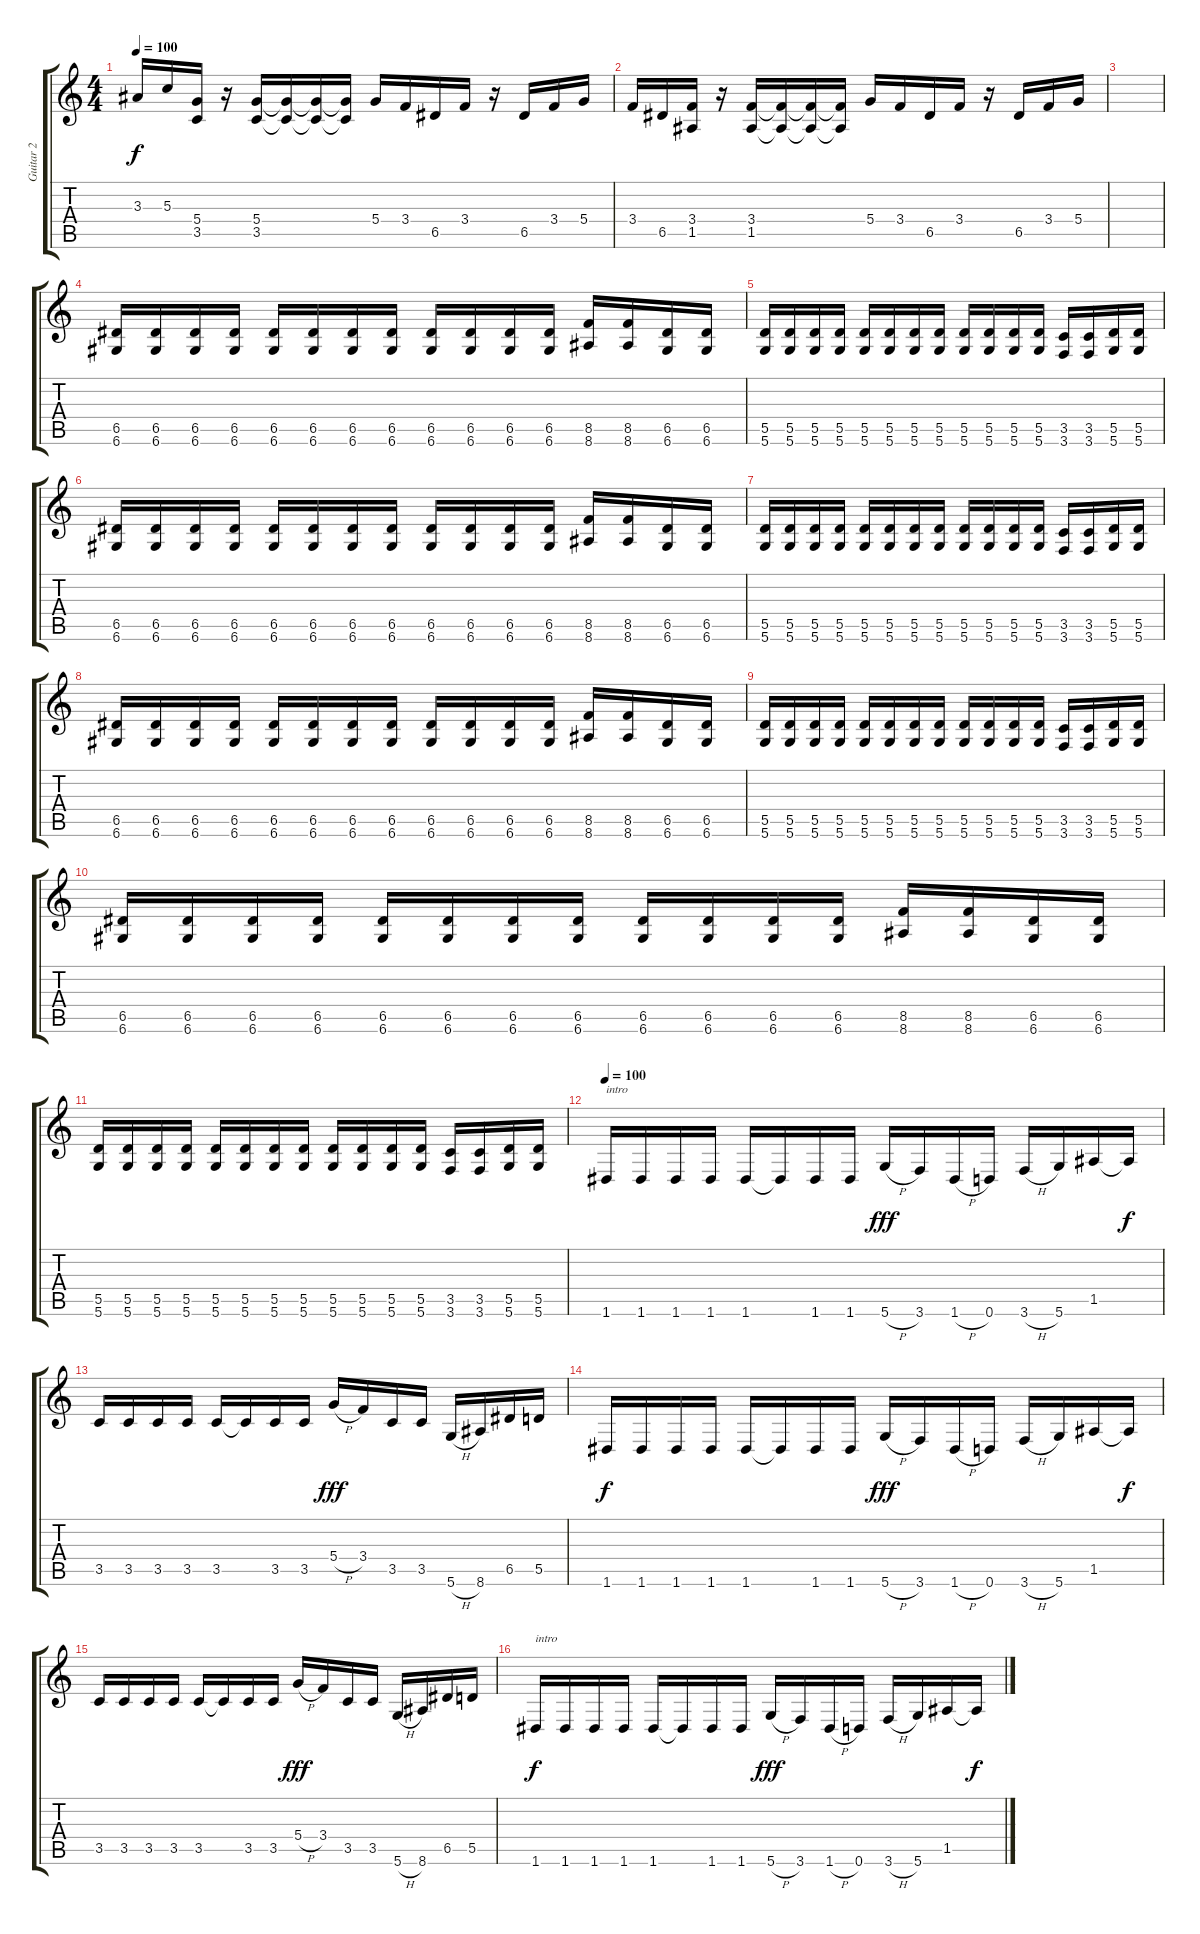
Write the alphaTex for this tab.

\track ("Guitar 2" "Guitar 2") {instrument distortionguitar}
\staff {score tabs}
\tuning (E4 B3 G3 D3 A2 D2) {hide}
\ts (4 4)
\tempo 100
\clef g2
\ks c
3.3.16{dy f} 5.3.16 (5.4 3.5).16 r.16 (5.4 3.5).16 (5.4{t} 3.5{t}).16 (5.4{t} 3.5{t}).16 (5.4{t} 3.5{t}).16 5.4.16 3.4.16 6.5.16 3.4.16 r.16 6.5.16 3.4.16 5.4.16 |
3.4.16 6.5.16 (3.4 1.5).16 r.16 (3.4 1.5).16 (3.4{t} 1.5{t}).16 (3.4{t} 1.5{t}).16 (3.4{t} 1.5{t}).16 5.4.16 3.4.16 6.5.16 3.4.16 r.16 6.5.16 3.4.16 5.4.16 |
|
(6.5 6.6).16 (6.5 6.6).16 (6.5 6.6).16 (6.5 6.6).16 (6.5 6.6).16 (6.5 6.6).16 (6.5 6.6).16 (6.5 6.6).16 (6.5 6.6).16 (6.5 6.6).16 (6.5 6.6).16 (6.5 6.6).16 (8.5 8.6).16 (8.5 8.6).16 (6.5 6.6).16 (6.5 6.6).16 |
(5.5 5.6).16 (5.5 5.6).16 (5.5 5.6).16 (5.5 5.6).16 (5.5 5.6).16 (5.5 5.6).16 (5.5 5.6).16 (5.5 5.6).16 (5.5 5.6).16 (5.5 5.6).16 (5.5 5.6).16 (5.5 5.6).16 (3.5 3.6).16 (3.5 3.6).16 (5.5 5.6).16 (5.5 5.6).16 |
(6.5 6.6).16 (6.5 6.6).16 (6.5 6.6).16 (6.5 6.6).16 (6.5 6.6).16 (6.5 6.6).16 (6.5 6.6).16 (6.5 6.6).16 (6.5 6.6).16 (6.5 6.6).16 (6.5 6.6).16 (6.5 6.6).16 (8.5 8.6).16 (8.5 8.6).16 (6.5 6.6).16 (6.5 6.6).16 |
(5.5 5.6).16 (5.5 5.6).16 (5.5 5.6).16 (5.5 5.6).16 (5.5 5.6).16 (5.5 5.6).16 (5.5 5.6).16 (5.5 5.6).16 (5.5 5.6).16 (5.5 5.6).16 (5.5 5.6).16 (5.5 5.6).16 (3.5 3.6).16 (3.5 3.6).16 (5.5 5.6).16 (5.5 5.6).16 |
(6.5 6.6).16 (6.5 6.6).16 (6.5 6.6).16 (6.5 6.6).16 (6.5 6.6).16 (6.5 6.6).16 (6.5 6.6).16 (6.5 6.6).16 (6.5 6.6).16 (6.5 6.6).16 (6.5 6.6).16 (6.5 6.6).16 (8.5 8.6).16 (8.5 8.6).16 (6.5 6.6).16 (6.5 6.6).16 |
(5.5 5.6).16 (5.5 5.6).16 (5.5 5.6).16 (5.5 5.6).16 (5.5 5.6).16 (5.5 5.6).16 (5.5 5.6).16 (5.5 5.6).16 (5.5 5.6).16 (5.5 5.6).16 (5.5 5.6).16 (5.5 5.6).16 (3.5 3.6).16 (3.5 3.6).16 (5.5 5.6).16 (5.5 5.6).16 |
(6.5 6.6).16 (6.5 6.6).16 (6.5 6.6).16 (6.5 6.6).16 (6.5 6.6).16 (6.5 6.6).16 (6.5 6.6).16 (6.5 6.6).16 (6.5 6.6).16 (6.5 6.6).16 (6.5 6.6).16 (6.5 6.6).16 (8.5 8.6).16 (8.5 8.6).16 (6.5 6.6).16 (6.5 6.6).16 |
(5.5 5.6).16 (5.5 5.6).16 (5.5 5.6).16 (5.5 5.6).16 (5.5 5.6).16 (5.5 5.6).16 (5.5 5.6).16 (5.5 5.6).16 (5.5 5.6).16 (5.5 5.6).16 (5.5 5.6).16 (5.5 5.6).16 (3.5 3.6).16 (3.5 3.6).16 (5.5 5.6).16 (5.5 5.6).16 |
\tempo 100
1.6.16{txt "intro"} 1.6.16 1.6.16 1.6.16 1.6.16 1.6{t}.16 1.6.16 1.6.16 5.6{h}.16{dy fff} 3.6.16 1.6{h}.16 0.6.16 3.6{h}.16 5.6.16 1.5.16 1.5{t}.16{dy f} |
3.5.16 3.5.16 3.5.16 3.5.16 3.5.16 3.5{t}.16 3.5.16 3.5.16 5.4{h}.16{dy fff} 3.4.16 3.5.16 3.5.16 5.6{h}.16 8.6.16 6.5.16 5.5.16 |
1.6.16{dy f} 1.6.16 1.6.16 1.6.16 1.6.16 1.6{t}.16 1.6.16 1.6.16 5.6{h}.16{dy fff} 3.6.16 1.6{h}.16 0.6.16 3.6{h}.16 5.6.16 1.5.16 1.5{t}.16{dy f} |
3.5.16 3.5.16 3.5.16 3.5.16 3.5.16 3.5{t}.16 3.5.16 3.5.16 5.4{h}.16{dy fff} 3.4.16 3.5.16 3.5.16 5.6{h}.16 8.6.16 6.5.16 5.5.16 |
1.6.16{txt "intro" dy f} 1.6.16 1.6.16 1.6.16 1.6.16 1.6{t}.16 1.6.16 1.6.16 5.6{h}.16{dy fff} 3.6.16 1.6{h}.16 0.6.16 3.6{h}.16 5.6.16 1.5.16 1.5{t}.16{dy f}
